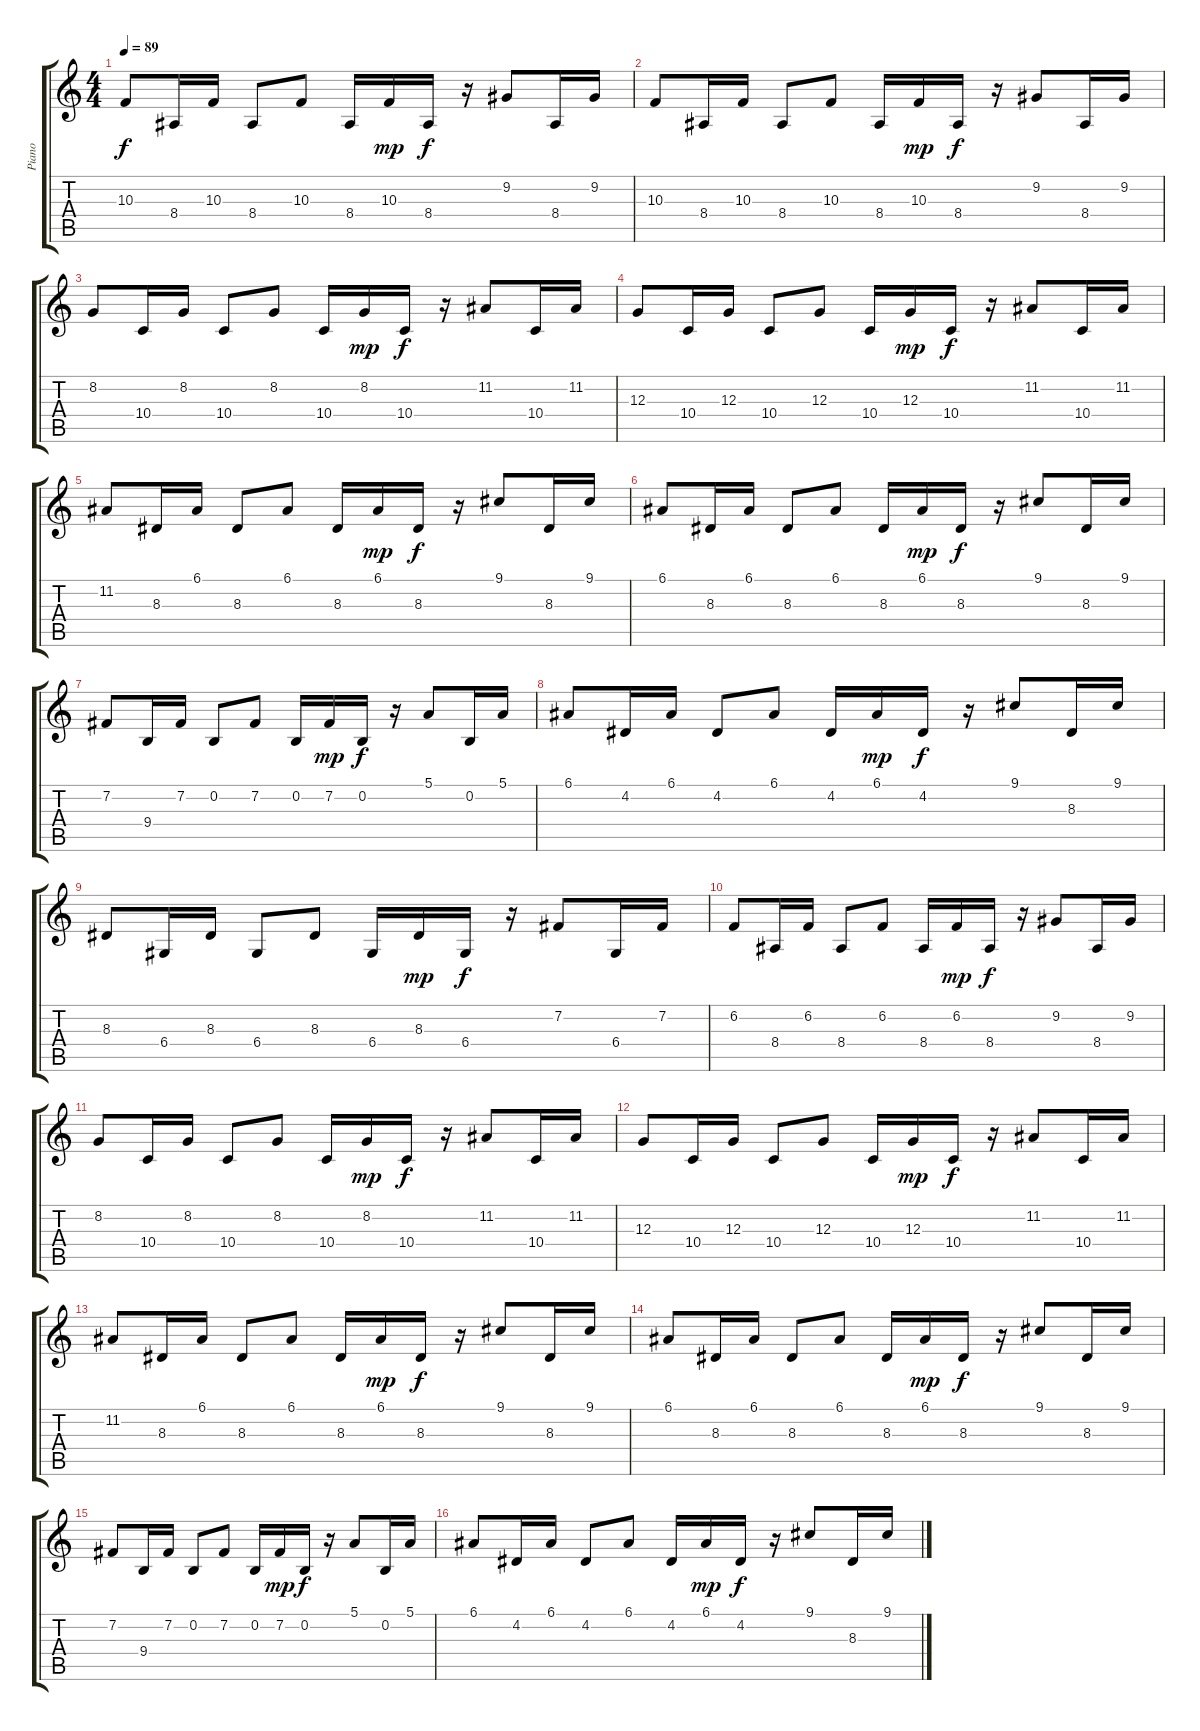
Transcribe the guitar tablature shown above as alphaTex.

\track ("Piano" "Piano") {instrument acousticgrandpiano}
\staff {score tabs}
\tuning (E4 B3 G3 D3 A2 E2) {hide}
\ts (4 4)
\tempo 89
\clef g2
\ks c
10.3.8{dy f} 8.4.16 10.3.16 8.4.8 10.3.8 8.4.16 10.3.16{dy mp} 8.4.16{dy f} r.16 9.2.8 8.4.16 9.2.16 |
10.3.8 8.4.16 10.3.16 8.4.8 10.3.8 8.4.16 10.3.16{dy mp} 8.4.16{dy f} r.16 9.2.8 8.4.16 9.2.16 |
8.2.8 10.4.16 8.2.16 10.4.8 8.2.8 10.4.16 8.2.16{dy mp} 10.4.16{dy f} r.16 11.2.8 10.4.16 11.2.16 |
12.3.8 10.4.16 12.3.16 10.4.8 12.3.8 10.4.16 12.3.16{dy mp} 10.4.16{dy f} r.16 11.2.8 10.4.16 11.2.16 |
11.2.8 8.3.16 6.1.16 8.3.8 6.1.8 8.3.16 6.1.16{dy mp} 8.3.16{dy f} r.16 9.1.8 8.3.16 9.1.16 |
6.1.8 8.3.16 6.1.16 8.3.8 6.1.8 8.3.16 6.1.16{dy mp} 8.3.16{dy f} r.16 9.1.8 8.3.16 9.1.16 |
7.2.8 9.4.16 7.2.16 0.2.8 7.2.8 0.2.16 7.2.16{dy mp} 0.2.16{dy f} r.16 5.1.8 0.2.16 5.1.16 |
6.1.8 4.2.16 6.1.16 4.2.8 6.1.8 4.2.16 6.1.16{dy mp} 4.2.16{dy f} r.16 9.1.8 8.3.16 9.1.16 |
8.3.8 6.4.16 8.3.16 6.4.8 8.3.8 6.4.16 8.3.16{dy mp} 6.4.16{dy f} r.16 7.2.8 6.4.16 7.2.16 |
6.2.8 8.4.16 6.2.16 8.4.8 6.2.8 8.4.16 6.2.16{dy mp} 8.4.16{dy f} r.16 9.2.8 8.4.16 9.2.16 |
8.2.8 10.4.16 8.2.16 10.4.8 8.2.8 10.4.16 8.2.16{dy mp} 10.4.16{dy f} r.16 11.2.8 10.4.16 11.2.16 |
12.3.8 10.4.16 12.3.16 10.4.8 12.3.8 10.4.16 12.3.16{dy mp} 10.4.16{dy f} r.16 11.2.8 10.4.16 11.2.16 |
11.2.8 8.3.16 6.1.16 8.3.8 6.1.8 8.3.16 6.1.16{dy mp} 8.3.16{dy f} r.16 9.1.8 8.3.16 9.1.16 |
6.1.8 8.3.16 6.1.16 8.3.8 6.1.8 8.3.16 6.1.16{dy mp} 8.3.16{dy f} r.16 9.1.8 8.3.16 9.1.16 |
7.2.8 9.4.16 7.2.16 0.2.8 7.2.8 0.2.16 7.2.16{dy mp} 0.2.16{dy f} r.16 5.1.8 0.2.16 5.1.16 |
6.1.8 4.2.16 6.1.16 4.2.8 6.1.8 4.2.16 6.1.16{dy mp} 4.2.16{dy f} r.16 9.1.8 8.3.16 9.1.16
